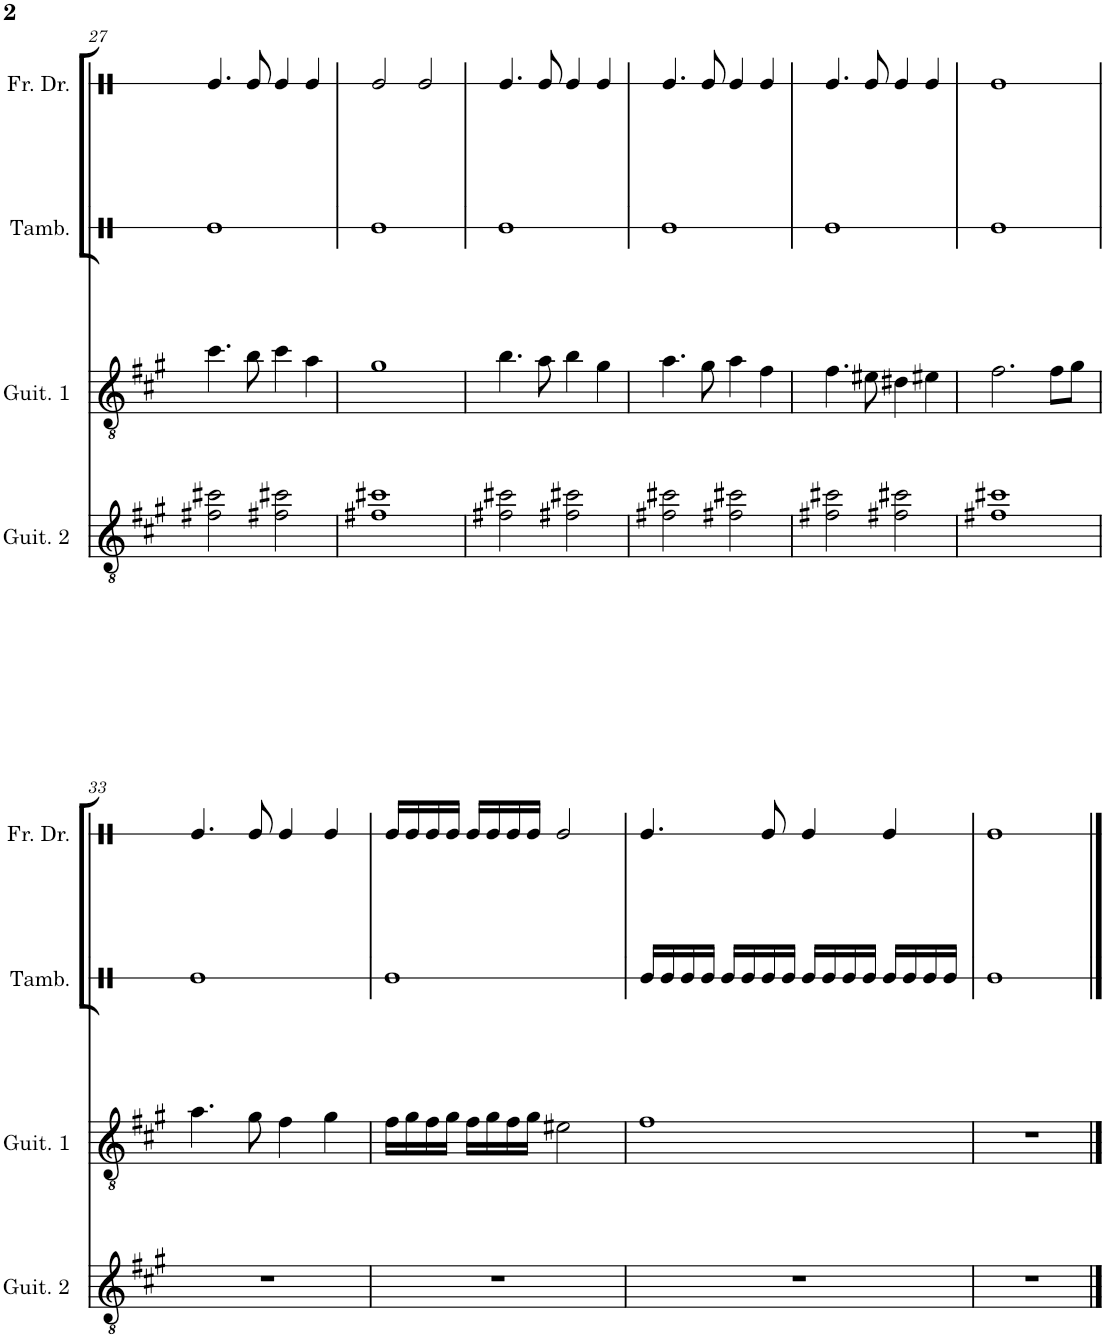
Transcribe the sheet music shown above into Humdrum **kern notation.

**kern	**kern	**kern	**kern
*part4	*part3	*part2	*part1
*staff4	*staff3	*staff2	*staff1
*I"Acoustic Guitar 2	*I"Acoustic Guitar 1	*I"Tambourine	*I"Frame Drum
*I'Guit. 2	*I'Guit. 1	*I'Tamb.	*I'Fr. Dr.
!!LO:PB:g=z
*clefGv2	*clefGv2	*clefX	*clefX
*k[f#c#g#]	*k[f#c#g#]	*k[]	*k[]
*M4/4	*M4/4	*M4/4	*M4/4
=27	=27	=27	=27
2f#X\ 2cc#X\	4.cc#\	1Re	4.Re/
.	8b\	.	8Re/
2f#X\ 2cc#X\	4cc#\	.	4Re/
.	4a\	.	4Re/
=28	=28	=28	=28
1f#X 1cc#X	1g#	1Re	2Re/
.	.	.	2Re/
=29	=29	=29	=29
2f#X\ 2cc#X\	4.b\	1Re	4.Re/
.	8a\	.	8Re/
2f#X\ 2cc#X\	4b\	.	4Re/
.	4g#\	.	4Re/
=30	=30	=30	=30
2f#X\ 2cc#X\	4.a\	1Re	4.Re/
.	8g#\	.	8Re/
2f#X\ 2cc#X\	4a\	.	4Re/
.	4f#\	.	4Re/
=31	=31	=31	=31
2f#X\ 2cc#X\	4.f#\	1Re	4.Re/
.	8e#X\	.	8Re/
2f#X\ 2cc#X\	4d#X\	.	4Re/
.	4e#X\	.	4Re/
=32	=32	=32	=32
1f#X 1cc#X	2.f#\	1Re	1Re
.	8f#\L	.	.
.	8g#\J	.	.
!!LO:LB:g=z
=33	=33	=33	=33
1r	4.a\	1Re	4.Re/
.	8g#\	.	8Re/
.	4f#\	.	4Re/
.	4g#\	.	4Re/
=34	=34	=34	=34
1r	16f#\LL	1Re	16Re/LL
.	16g#\	.	16Re/
.	16f#\	.	16Re/
.	16g#\JJ	.	16Re/JJ
.	16f#\LL	.	16Re/LL
.	16g#\	.	16Re/
.	16f#\	.	16Re/
.	16g#\JJ	.	16Re/JJ
.	2e#X\	.	2Re/
=35	=35	=35	=35
1r	1f#	16Re/LL	4.Re/
.	.	16Re/	.
.	.	16Re/	.
.	.	16Re/JJ	.
.	.	16Re/LL	.
.	.	16Re/	.
.	.	16Re/	8Re/
.	.	16Re/JJ	.
.	.	16Re/LL	4Re/
.	.	16Re/	.
.	.	16Re/	.
.	.	16Re/JJ	.
.	.	16Re/LL	4Re/
.	.	16Re/	.
.	.	16Re/	.
.	.	16Re/JJ	.
=36	=36	=36	=36
1r	1r	1Re	1Re
==	==	==	==
*-	*-	*-	*-
